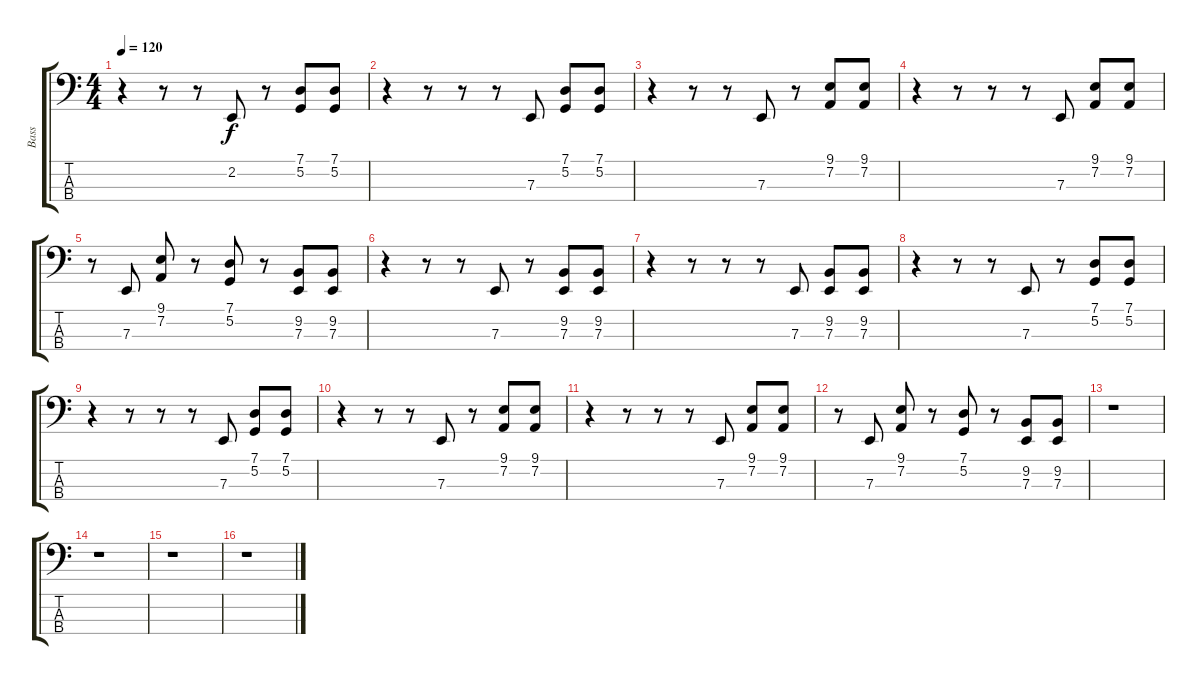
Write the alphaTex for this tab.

\track ("Bass" "Bass") {instrument lead8bassandlead}
\staff {score tabs}
\tuning (G2 D2 A1 E1) {hide}
\ts (4 4)
\tempo 120
\clef f4
\ks c
r.4{dy f} r.8 r.8 2.2.8 r.8 (7.1 5.2).8 (7.1 5.2).8 |
r.4 r.8 r.8 r.8 7.3.8 (7.1 5.2).8 (7.1 5.2).8 |
r.4 r.8 r.8 7.3.8 r.8 (9.1 7.2).8 (9.1 7.2).8 |
r.4 r.8 r.8 r.8 7.3.8 (9.1 7.2).8 (9.1 7.2).8 |
r.8 7.3.8 (9.1 7.2).8 r.8 (7.1 5.2).8 r.8 (9.2 7.3).8 (9.2 7.3).8 |
r.4 r.8 r.8 7.3.8 r.8 (9.2 7.3).8 (9.2 7.3).8 |
r.4 r.8 r.8 r.8 7.3.8 (9.2 7.3).8 (9.2 7.3).8 |
r.4 r.8 r.8 7.3.8 r.8 (7.1 5.2).8 (7.1 5.2).8 |
r.4 r.8 r.8 r.8 7.3.8 (7.1 5.2).8 (7.1 5.2).8 |
r.4 r.8 r.8 7.3.8 r.8 (9.1 7.2).8 (9.1 7.2).8 |
r.4 r.8 r.8 r.8 7.3.8 (9.1 7.2).8 (9.1 7.2).8 |
r.8 7.3.8 (9.1 7.2).8 r.8 (7.1 5.2).8 r.8 (9.2 7.3).8 (9.2 7.3).8 |
r.1 |
r.1 |
r.1 |
r.1
